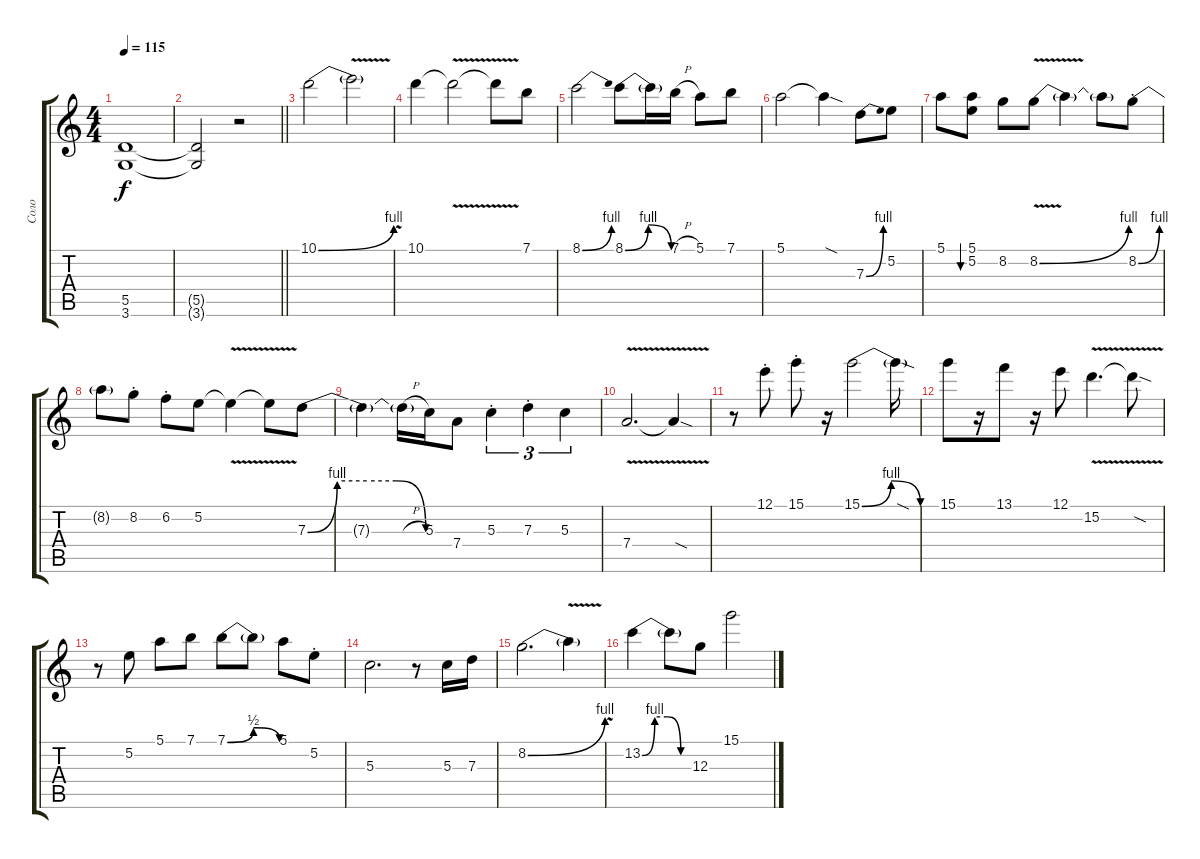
\track ("Соло" "Соло") {instrument distortionguitar}
\staff {score tabs}
\tuning (E4 B3 G3 D3 A2 E2) {hide}
\ts (4 4)
\tempo 115
\clef g2
\ks c
(5.5 3.6).1{dy f} |
\barLineRight lightlight
(5.5{t} 3.6{t}).2 r.2 |
10.1{be (bend 0 0 60 4)}.2 10.1{v t}.2 |
10.1.4 10.1{v t}.2 10.1{t}.8 7.1.8 |
8.1{be (bend 0 0 60 4)}.2 8.1{be (bendrelease 0 0 15 4 30 4 60 0)}.8 8.1{t}.16 7.1{h}.16 5.1.8 7.1.8 |
5.1.2 5.1{sod t}.4 7.3{be (bend 0 0 60 4)}.8 5.2.8 |
5.1.8 (5.1 5.2).8{bu 240} 8.2.8 8.2{be (bend 0 0 60 4) v}.8 8.2{t}.4 8.2{t}.8 8.2{be (bend 0 0 60 4) st}.8 |
8.2{t}.8 8.2{st}.8 6.2{st}.8 5.2.8 5.2{v t}.4 5.2{t}.8 7.3{be (custom 0 0 15 4 30 4 45 4 60 0)}.8 |
7.3{t}.4 7.3{h t}.16 5.3.16 7.4.8 5.3{st}.4{tu (3 2)} 7.3{st}.4{tu (3 2)} 5.3.4{tu (3 2)} |
7.4{v}.2{d} 7.4{sod t}.4 |
r.8 12.1{st}.8 15.1{st}.8 r.16 15.1{be (bendrelease 0 0 30 4 50 4 60 0)}.2 15.1{sod t}.16 |
15.1.8 r.16 13.1.8 r.16 12.1.8 15.2{v}.4{d} 15.2{sod t}.8 |
r.8 5.2.8 5.1.8 7.1.8 7.1{be (bendrelease 0 0 15 2 30 2 60 0)}.8 7.1{t}.8 5.1.8 5.2{st}.8 |
5.3.2{d} r.8 5.3.16 7.3.16 |
8.2{be (bend 0 0 60 4)}.2{d} 8.2{v t}.4 |
13.2{be (custom 0 0 15 4 30 4 46 0 60 0)}.4 13.2{t}.8 12.3.8 15.1.2
